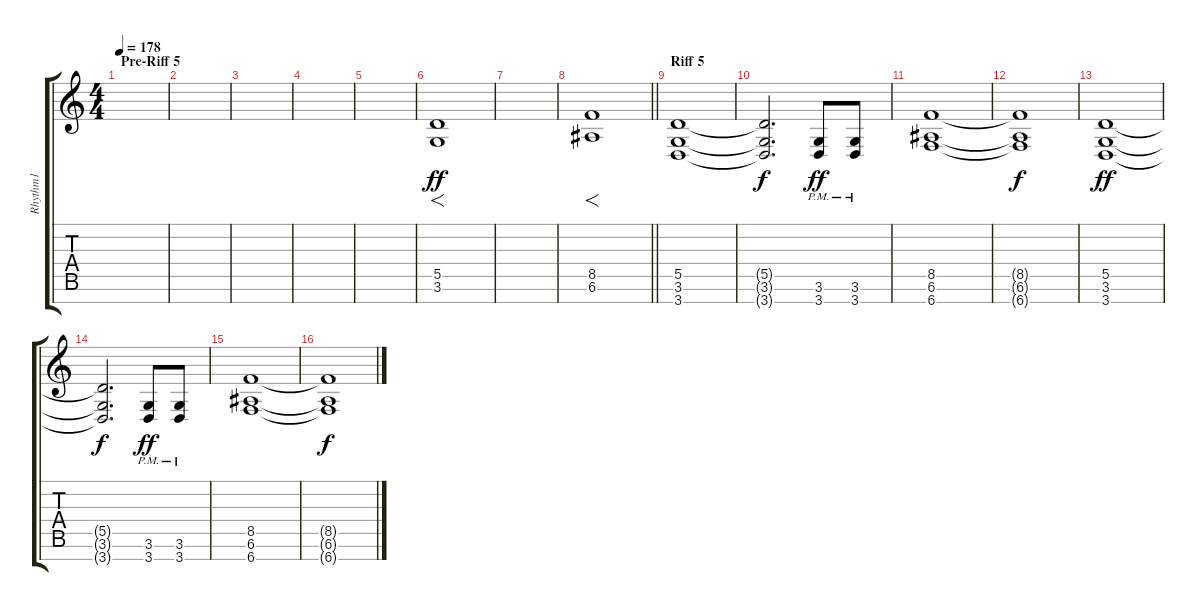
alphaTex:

\track ("Rhythm1" "Rhythm1") {instrument distortionguitar}
\staff {score tabs}
\tuning (E4 B3 G3 D3 A2 E2 B1) {hide}
\ts (4 4)
\section ("" "Pre-Riff 5")
\tempo 178
\clef g2
\ks c
|
|
|
|
|
(5.5 3.6).1{f dy ff} |
|
\barLineRight lightlight
(8.5 6.6).1{f} |
\section ("" "Riff 5")
(5.5 3.6 3.7).1 |
(5.5{t} 3.6{t} 3.7{t}).2{d dy f} (3.6{pm} 3.7{pm}).8{dy ff} (3.6{pm} 3.7{pm}).8 |
(8.5 6.6 6.7).1 |
(8.5{t} 6.6{t} 6.7{t}).1{dy f} |
(5.5 3.6 3.7).1{dy ff} |
(5.5{t} 3.6{t} 3.7{t}).2{d dy f} (3.6{pm} 3.7{pm}).8{dy ff} (3.6{pm} 3.7{pm}).8 |
(8.5 6.6 6.7).1 |
(8.5{t} 6.6{t} 6.7{t}).1{dy f}
